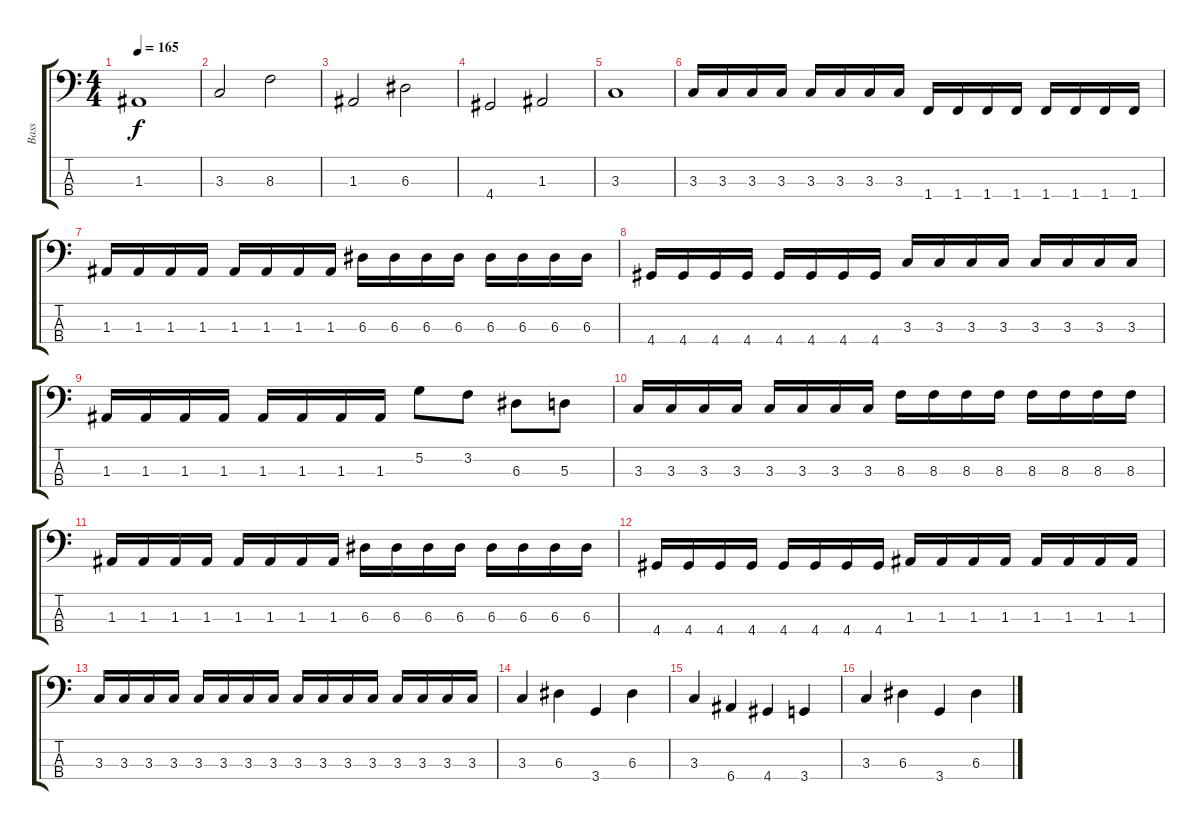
\track ("Bass" "Bass") {instrument electricbassfinger}
\staff {score tabs}
\tuning (G2 D2 A1 E1) {hide}
\ts (4 4)
\tempo 165
\clef f4
\ks c
1.3.1{dy f} |
3.3.2 8.3.2 |
1.3.2 6.3.2 |
4.4.2 1.3.2 |
3.3.1 |
3.3.16 3.3.16 3.3.16 3.3.16 3.3.16 3.3.16 3.3.16 3.3.16 1.4.16 1.4.16 1.4.16 1.4.16 1.4.16 1.4.16 1.4.16 1.4.16 |
1.3.16 1.3.16 1.3.16 1.3.16 1.3.16 1.3.16 1.3.16 1.3.16 6.3.16 6.3.16 6.3.16 6.3.16 6.3.16 6.3.16 6.3.16 6.3.16 |
4.4.16 4.4.16 4.4.16 4.4.16 4.4.16 4.4.16 4.4.16 4.4.16 3.3.16 3.3.16 3.3.16 3.3.16 3.3.16 3.3.16 3.3.16 3.3.16 |
1.3.16 1.3.16 1.3.16 1.3.16 1.3.16 1.3.16 1.3.16 1.3.16 5.2.8 3.2.8 6.3.8 5.3.8 |
3.3.16 3.3.16 3.3.16 3.3.16 3.3.16 3.3.16 3.3.16 3.3.16 8.3.16 8.3.16 8.3.16 8.3.16 8.3.16 8.3.16 8.3.16 8.3.16 |
1.3.16 1.3.16 1.3.16 1.3.16 1.3.16 1.3.16 1.3.16 1.3.16 6.3.16 6.3.16 6.3.16 6.3.16 6.3.16 6.3.16 6.3.16 6.3.16 |
4.4.16 4.4.16 4.4.16 4.4.16 4.4.16 4.4.16 4.4.16 4.4.16 1.3.16 1.3.16 1.3.16 1.3.16 1.3.16 1.3.16 1.3.16 1.3.16 |
3.3.16 3.3.16 3.3.16 3.3.16 3.3.16 3.3.16 3.3.16 3.3.16 3.3.16 3.3.16 3.3.16 3.3.16 3.3.16 3.3.16 3.3.16 3.3.16 |
3.3.4 6.3.4 3.4.4 6.3.4 |
3.3.4 6.4.4 4.4.4 3.4.4 |
3.3.4 6.3.4 3.4.4 6.3.4
